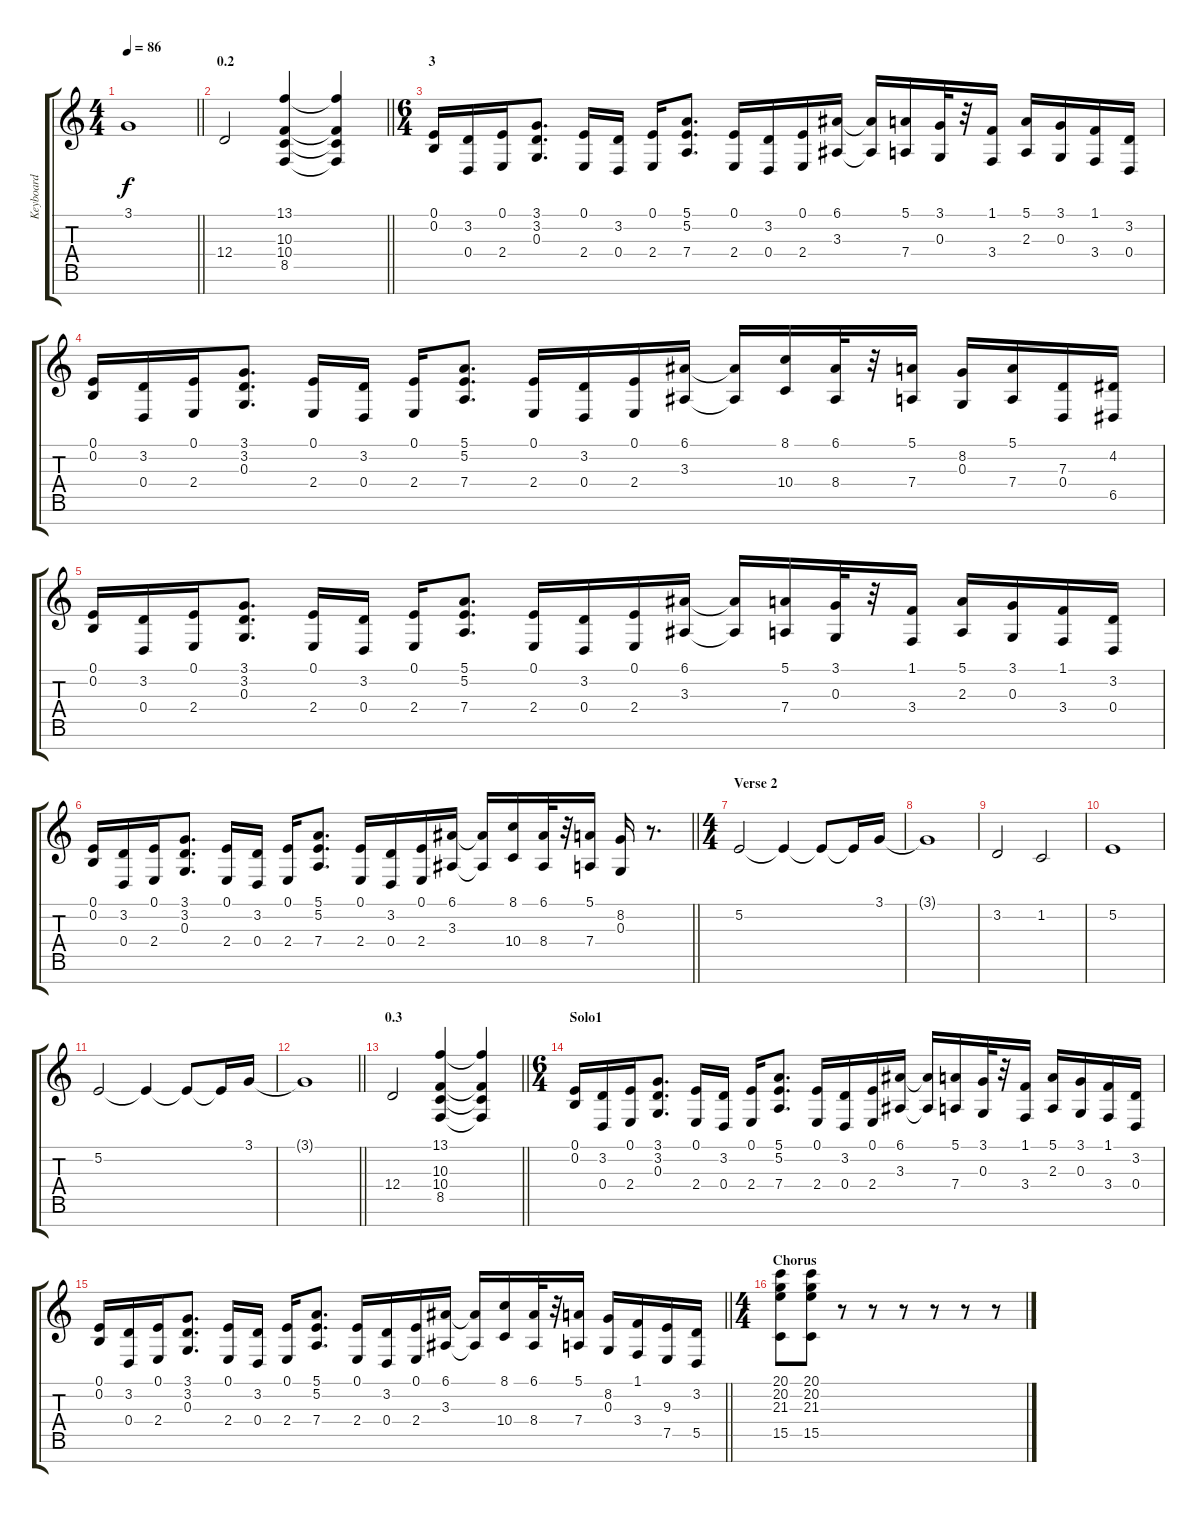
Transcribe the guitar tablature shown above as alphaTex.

\track ("Keyboard" "Keyboard") {instrument rockorgan}
\staff {score tabs}
\tuning (E4 B3 G3 D3 A2 E2 B1) {hide}
\ts (4 4)
\tempo 86
\clef g2
\barLineRight lightlight
\ks c
3.1{t}.1{dy f} |
\section ("" "0.2")
\barLineRight lightlight
12.4.2 (13.1 10.3 10.4 8.5).4 (13.1{t} 10.3{t} 10.4{t} 8.5{t}).4 |
\ts (6 4)
\section ("" "3")
(0.1 0.2).16 (3.2 0.4).16 (0.1 2.4).16 (3.1 3.2 0.3).8{d} (0.1 2.4).16 (3.2 0.4).16 (0.1 2.4).16 (5.1 5.2 7.4).8{d} (0.1 2.4).16 (3.2 0.4).16 (0.1 2.4).16 (6.1 3.3).16 (6.1{t} 3.3{t}).16 (5.1 7.4).16 (3.1 0.3).32 r.32 (1.1 3.4).16 (5.1 2.3).16 (3.1 0.3).16 (1.1 3.4).16 (3.2 0.4).16 |
(0.1 0.2).16 (3.2 0.4).16 (0.1 2.4).16 (3.1 3.2 0.3).8{d} (0.1 2.4).16 (3.2 0.4).16 (0.1 2.4).16 (5.1 5.2 7.4).8{d} (0.1 2.4).16 (3.2 0.4).16 (0.1 2.4).16 (6.1 3.3).16 (6.1{t} 3.3{t}).16 (8.1 10.4).16 (6.1 8.4).32 r.32 (5.1 7.4).16 (8.2 0.3).16 (5.1 7.4).16 (7.3 0.4).16 (4.2 6.5).16 |
(0.1 0.2).16 (3.2 0.4).16 (0.1 2.4).16 (3.1 3.2 0.3).8{d} (0.1 2.4).16 (3.2 0.4).16 (0.1 2.4).16 (5.1 5.2 7.4).8{d} (0.1 2.4).16 (3.2 0.4).16 (0.1 2.4).16 (6.1 3.3).16 (6.1{t} 3.3{t}).16 (5.1 7.4).16 (3.1 0.3).32 r.32 (1.1 3.4).16 (5.1 2.3).16 (3.1 0.3).16 (1.1 3.4).16 (3.2 0.4).16 |
\barLineRight lightlight
(0.1 0.2).16 (3.2 0.4).16 (0.1 2.4).16 (3.1 3.2 0.3).8{d} (0.1 2.4).16 (3.2 0.4).16 (0.1 2.4).16 (5.1 5.2 7.4).8{d} (0.1 2.4).16 (3.2 0.4).16 (0.1 2.4).16 (6.1 3.3).16 (6.1{t} 3.3{t}).16 (8.1 10.4).16 (6.1 8.4).32 r.32 (5.1 7.4).16 (8.2 0.3).16 r.8{d} |
\ts (4 4)
\section ("" "Verse 2")
5.2.2 5.2{t}.4 5.2{t}.8 5.2{t}.16 3.1.16 |
3.1{t}.1 |
3.2.2 1.2.2 |
5.2.1 |
5.2.2 5.2{t}.4 5.2{t}.8 5.2{t}.16 3.1.16 |
\barLineRight lightlight
3.1{t}.1 |
\section ("" "0.3")
\barLineRight lightlight
12.4.2 (13.1 10.3 10.4 8.5).4{volume 7} (13.1{t} 10.3{t} 10.4{t} 8.5{t}).4 |
\ts (6 4)
\section ("" "Solo1")
(0.1 0.2).16 (3.2 0.4).16 (0.1 2.4).16 (3.1 3.2 0.3).8{d} (0.1 2.4).16 (3.2 0.4).16 (0.1 2.4).16 (5.1 5.2 7.4).8{d} (0.1 2.4).16 (3.2 0.4).16 (0.1 2.4).16 (6.1 3.3).16 (6.1{t} 3.3{t}).16 (5.1 7.4).16 (3.1 0.3).32 r.32 (1.1 3.4).16 (5.1 2.3).16 (3.1 0.3).16 (1.1 3.4).16 (3.2 0.4).16 |
\barLineRight lightlight
(0.1 0.2).16 (3.2 0.4).16 (0.1 2.4).16 (3.1 3.2 0.3).8{d} (0.1 2.4).16 (3.2 0.4).16 (0.1 2.4).16 (5.1 5.2 7.4).8{d} (0.1 2.4).16 (3.2 0.4).16 (0.1 2.4).16 (6.1 3.3).16 (6.1{t} 3.3{t}).16 (8.1 10.4).16 (6.1 8.4).32 r.32 (5.1 7.4).16 (8.2 0.3).16 (1.1 3.4).16 (9.3 7.5).16 (3.2 5.5).16 |
\ts (4 4)
\section ("" "Chorus")
(20.1 20.2 21.3 15.5).8{volume 7} (20.1 20.2 21.3 15.5).8 r.8 r.8 r.8 r.8 r.8 r.8
